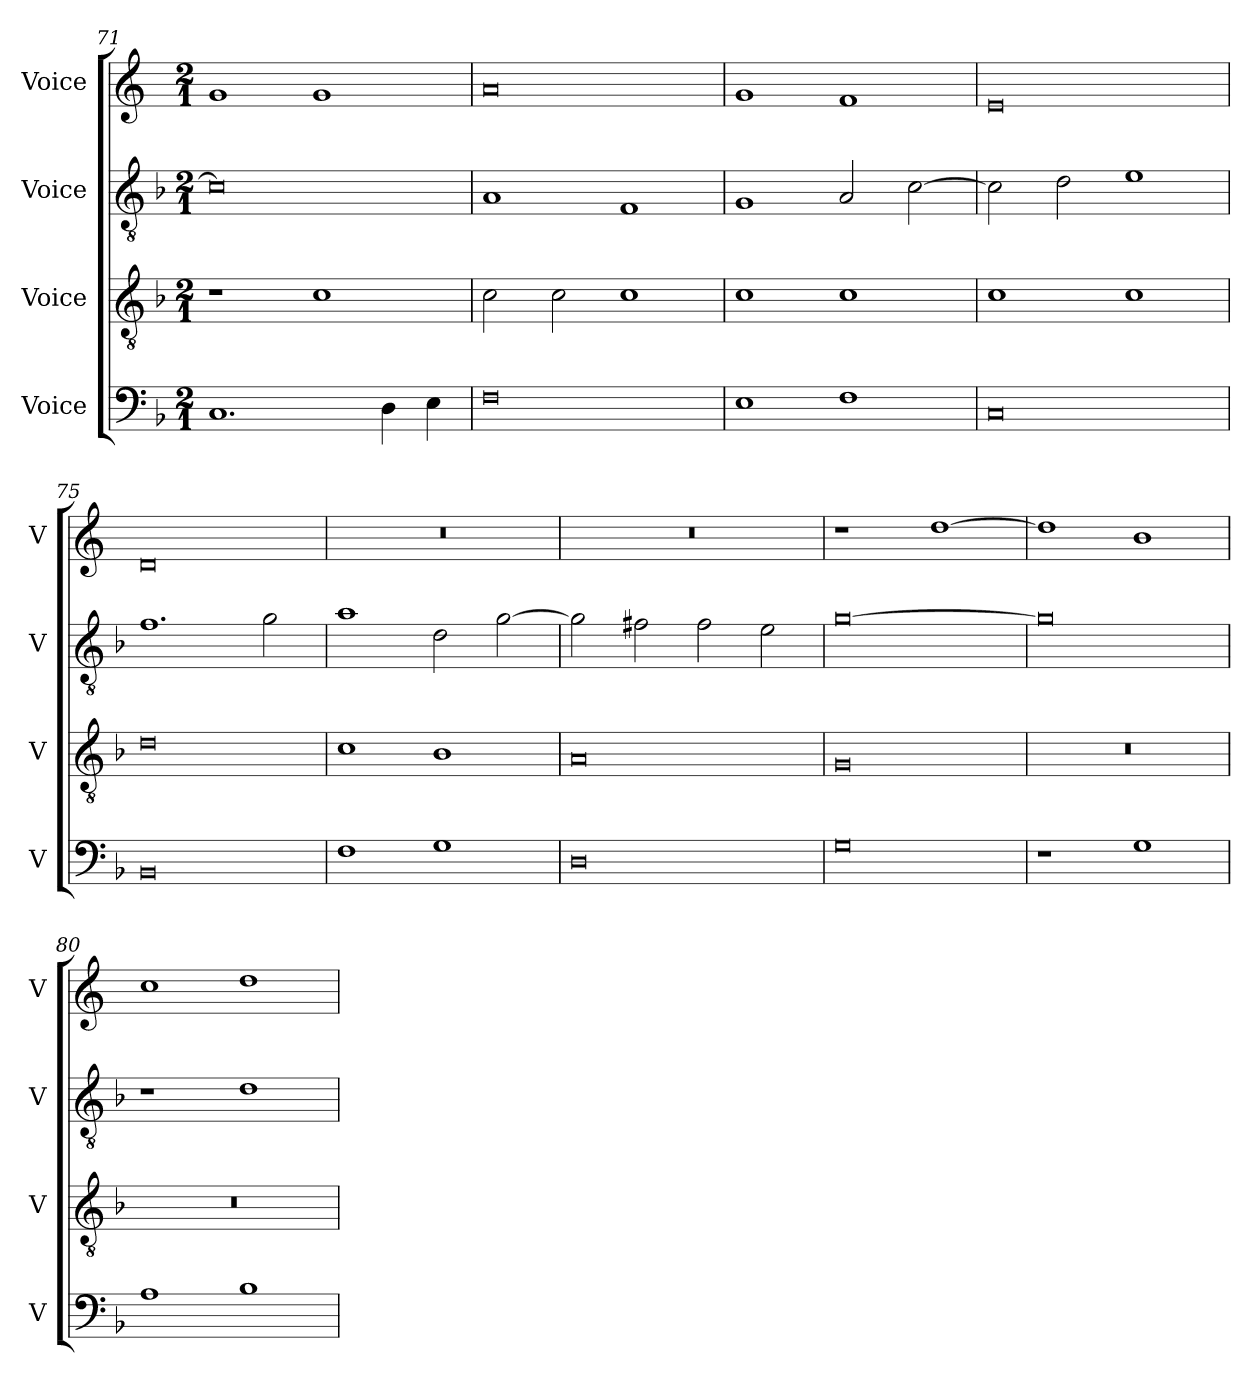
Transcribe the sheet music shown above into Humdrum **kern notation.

**kern	**kern	**kern	**kern
*part4	*part3	*part2	*part1
*staff4	*staff3	*staff2	*staff1
*I"Voice	*I"Voice	*I"Voice	*I"Voice
*I'V	*I'V	*I'V	*I'V
!!LO:LB:g=z
*clefF4	*clefGv2	*clefGv2	*clefG2
*k[b-]	*k[b-]	*k[b-]	*k[]
*M2/1	*M2/1	*M2/1	*M2/1
=71	=71	=71	=71
1.C	1r	0c]	1g
.	1c	.	1g
4D\	.	.	.
4E\	.	.	.
=72	=72	=72	=72
0F	2c\	1A	0a
.	2c\	.	.
.	1c	1F	.
=73	=73	=73	=73
1E	1c	1G	1g
1F	1c	2A/	1f
.	.	[2c\	.
=74	=74	=74	=74
0C	1c	2c\]	0e
.	.	2d\	.
.	1c	1e	.
!!LO:LB:g=z
=75	=75	=75	=75
0BB-	0d	1.f	0d
.	.	2g\	.
=76	=76	=76	=76
1F	1c	1a	0r
1G	1B-	2d\	.
.	.	[2g\	.
=77	=77	=77	=77
0D	0A	2g\]	0r
.	.	2f#X\	.
.	.	2f#\	.
.	.	2e\	.
=78	=78	=78	=78
0G	0G	[0g	1r
.	.	.	[1dd
!!LO:PB:g=z
=79	=79	=79	=79
1r	0r	0g]	1dd]
1G	.	.	1b
=80	=80	=80	=80
1A	0r	1r	1cc
1B-	.	1d	1dd
=	=	=	=
*-	*-	*-	*-
